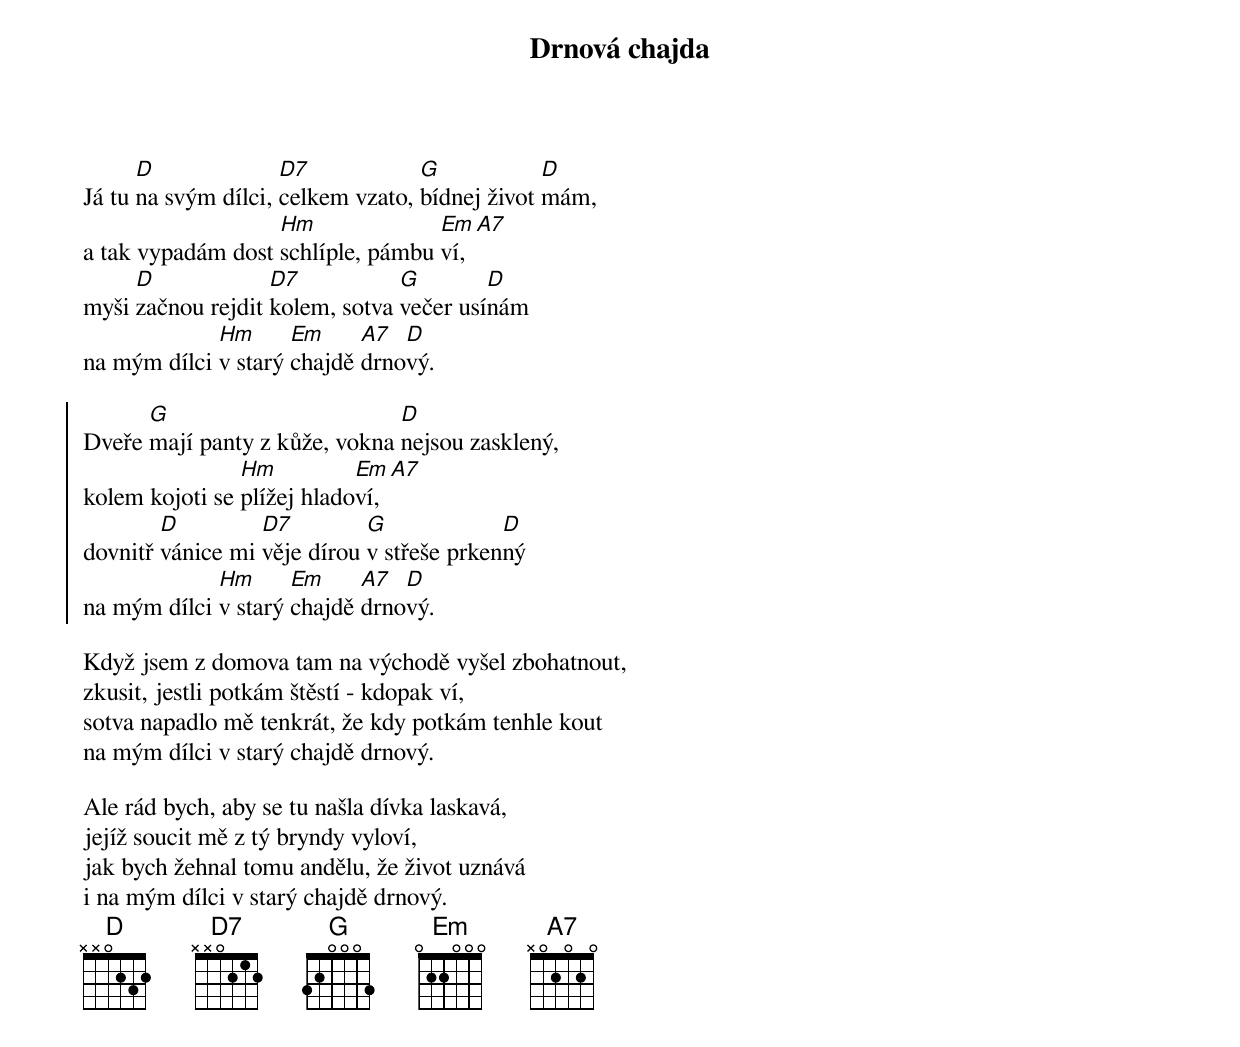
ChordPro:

{title: Drnová chajda}

Já tu [D]na svým dílci, [D7]celkem vzato, [G]bídnej život [D]mám,
a tak vypadám dost [Hm]schlíple, pámbu [Em]ví, [A7]
myši [D]začnou rejdit [D7]kolem, sotva [G]večer usí[D]nám
na mým dílci [Hm]v starý [Em]chajdě [A7]drno[D]vý.

{start_of_chorus}
Dveře [G]mají panty z kůže, vokna [D]nejsou zasklený,
kolem kojoti se [Hm]plížej hlado[Em]ví, [A7]
dovnitř [D]vánice mi [D7]věje dírou [G]v střeše prken[D]ný
na mým dílci [Hm]v starý [Em]chajdě [A7]drno[D]vý.
{end_of_chorus}

Když jsem z domova tam na východě vyšel zbohatnout,
zkusit, jestli potkám štěstí - kdopak ví,
sotva napadlo mě tenkrát, že kdy potkám tenhle kout
na mým dílci v starý chajdě drnový.

Ale rád bych, aby se tu našla dívka laskavá,
jejíž soucit mě z tý bryndy vyloví,
jak bych žehnal tomu andělu, že život uznává
i na mým dílci v starý chajdě drnový.
